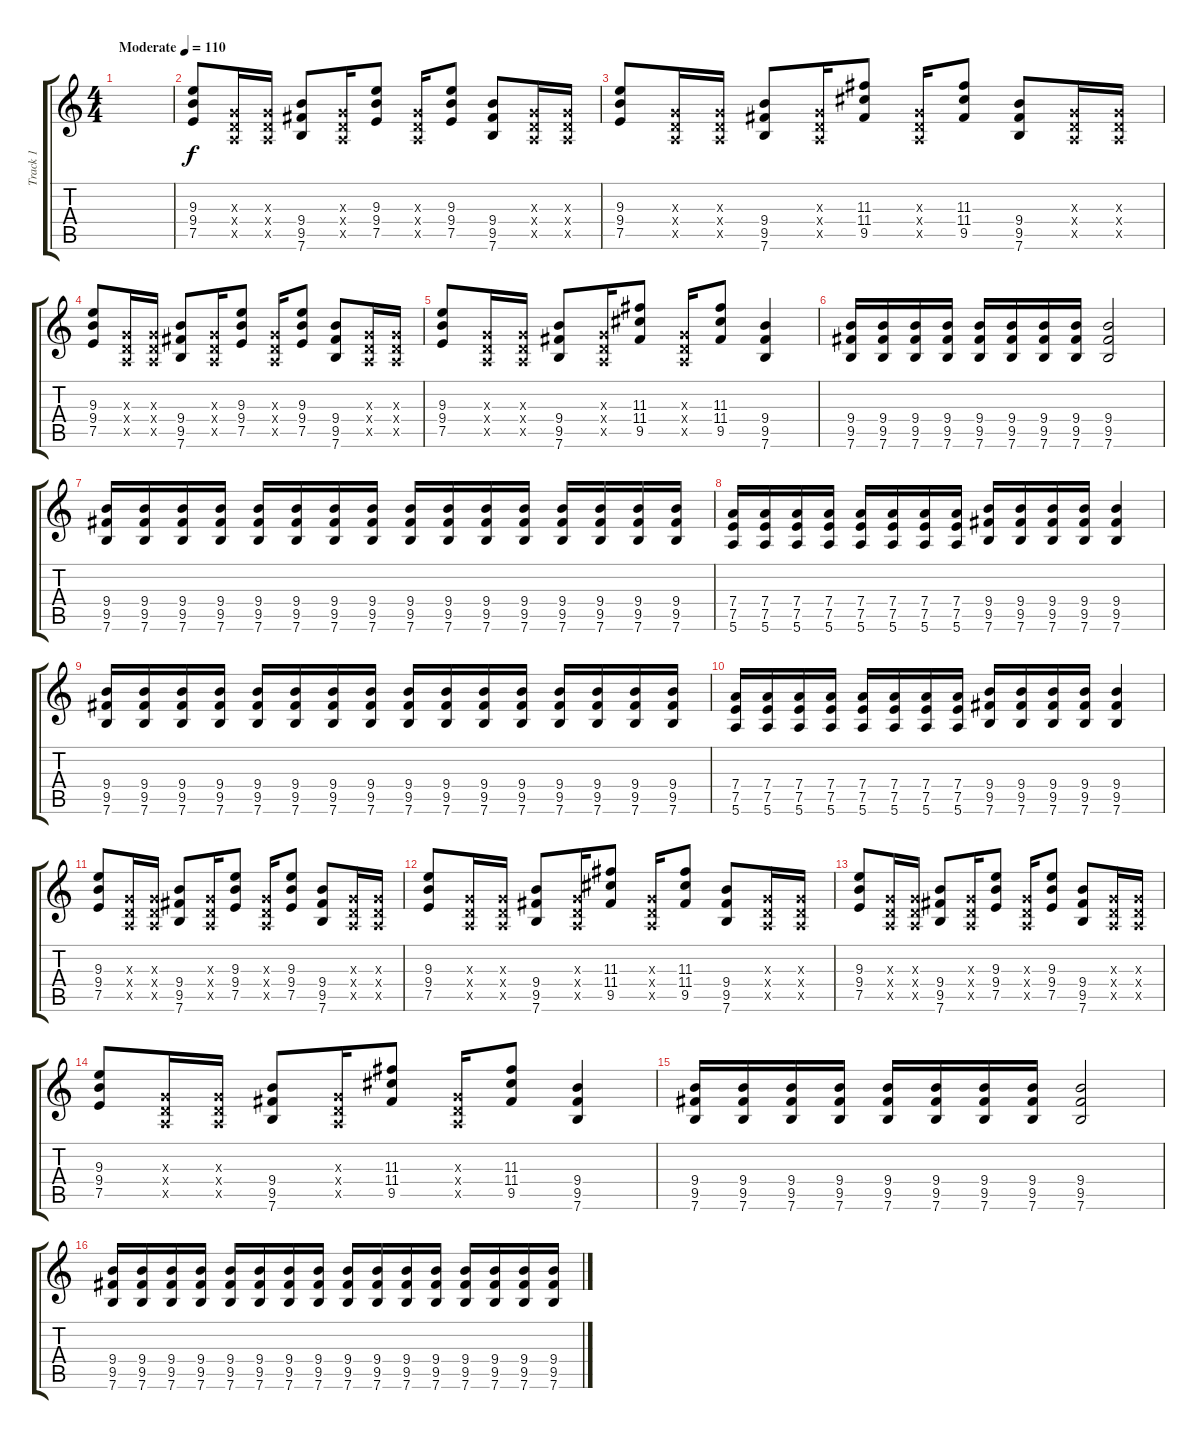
\track ("Track 1" "Track 1") {instrument distortionguitar}
\staff {score tabs}
\tuning (E4 B3 G3 D3 A2 E2) {hide}
\ts (4 4)
\tempo (110 "Moderate")
\clef g2
\ks c
|
(9.3 9.4 7.5).8 (0.3{x} 0.4{x} 0.5{x}).16 (0.3{x} 0.4{x} 0.5{x}).16 (9.4 9.5 7.6).8 (0.3{x} 0.4{x} 0.5{x}).16 (9.3 9.4 7.5).8 (0.3{x} 0.4{x} 0.5{x}).16 (9.3 9.4 7.5).8 (9.4 9.5 7.6).8 (0.3{x} 0.4{x} 0.5{x}).16 (0.3{x} 0.4{x} 0.5{x}).16 |
(9.3 9.4 7.5).8 (0.3{x} 0.4{x} 0.5{x}).16 (0.3{x} 0.4{x} 0.5{x}).16 (9.4 9.5 7.6).8 (0.3{x} 0.4{x} 0.5{x}).16 (11.3 11.4 9.5).8 (0.3{x} 0.4{x} 0.5{x}).16 (11.3 11.4 9.5).8 (9.4 9.5 7.6).8 (0.3{x} 0.4{x} 0.5{x}).16 (0.3{x} 0.4{x} 0.5{x}).16 |
(9.3 9.4 7.5).8 (0.3{x} 0.4{x} 0.5{x}).16 (0.3{x} 0.4{x} 0.5{x}).16 (9.4 9.5 7.6).8 (0.3{x} 0.4{x} 0.5{x}).16 (9.3 9.4 7.5).8 (0.3{x} 0.4{x} 0.5{x}).16 (9.3 9.4 7.5).8 (9.4 9.5 7.6).8 (0.3{x} 0.4{x} 0.5{x}).16 (0.3{x} 0.4{x} 0.5{x}).16 |
(9.3 9.4 7.5).8 (0.3{x} 0.4{x} 0.5{x}).16 (0.3{x} 0.4{x} 0.5{x}).16 (9.4 9.5 7.6).8 (0.3{x} 0.4{x} 0.5{x}).16 (11.3 11.4 9.5).8 (0.3{x} 0.4{x} 0.5{x}).16 (11.3 11.4 9.5).8 (9.4 9.5 7.6).4 |
(9.4 9.5 7.6).16 (9.4 9.5 7.6).16 (9.4 9.5 7.6).16 (9.4 9.5 7.6).16 (9.4 9.5 7.6).16 (9.4 9.5 7.6).16 (9.4 9.5 7.6).16 (9.4 9.5 7.6).16 (9.4 9.5 7.6).2 |
(9.4 9.5 7.6).16 (9.4 9.5 7.6).16 (9.4 9.5 7.6).16 (9.4 9.5 7.6).16 (9.4 9.5 7.6).16 (9.4 9.5 7.6).16 (9.4 9.5 7.6).16 (9.4 9.5 7.6).16 (9.4 9.5 7.6).16 (9.4 9.5 7.6).16 (9.4 9.5 7.6).16 (9.4 9.5 7.6).16 (9.4 9.5 7.6).16 (9.4 9.5 7.6).16 (9.4 9.5 7.6).16 (9.4 9.5 7.6).16 |
(7.4 7.5 5.6).16 (7.4 7.5 5.6).16 (7.4 7.5 5.6).16 (7.4 7.5 5.6).16 (7.4 7.5 5.6).16 (7.4 7.5 5.6).16 (7.4 7.5 5.6).16 (7.4 7.5 5.6).16 (9.4 9.5 7.6).16 (9.4 9.5 7.6).16 (9.4 9.5 7.6).16 (9.4 9.5 7.6).16 (9.4 9.5 7.6).4 |
(9.4 9.5 7.6).16 (9.4 9.5 7.6).16 (9.4 9.5 7.6).16 (9.4 9.5 7.6).16 (9.4 9.5 7.6).16 (9.4 9.5 7.6).16 (9.4 9.5 7.6).16 (9.4 9.5 7.6).16 (9.4 9.5 7.6).16 (9.4 9.5 7.6).16 (9.4 9.5 7.6).16 (9.4 9.5 7.6).16 (9.4 9.5 7.6).16 (9.4 9.5 7.6).16 (9.4 9.5 7.6).16 (9.4 9.5 7.6).16 |
(7.4 7.5 5.6).16 (7.4 7.5 5.6).16 (7.4 7.5 5.6).16 (7.4 7.5 5.6).16 (7.4 7.5 5.6).16 (7.4 7.5 5.6).16 (7.4 7.5 5.6).16 (7.4 7.5 5.6).16 (9.4 9.5 7.6).16 (9.4 9.5 7.6).16 (9.4 9.5 7.6).16 (9.4 9.5 7.6).16 (9.4 9.5 7.6).4 |
(9.3 9.4 7.5).8 (0.3{x} 0.4{x} 0.5{x}).16 (0.3{x} 0.4{x} 0.5{x}).16 (9.4 9.5 7.6).8 (0.3{x} 0.4{x} 0.5{x}).16 (9.3 9.4 7.5).8 (0.3{x} 0.4{x} 0.5{x}).16 (9.3 9.4 7.5).8 (9.4 9.5 7.6).8 (0.3{x} 0.4{x} 0.5{x}).16 (0.3{x} 0.4{x} 0.5{x}).16 |
(9.3 9.4 7.5).8 (0.3{x} 0.4{x} 0.5{x}).16 (0.3{x} 0.4{x} 0.5{x}).16 (9.4 9.5 7.6).8 (0.3{x} 0.4{x} 0.5{x}).16 (11.3 11.4 9.5).8 (0.3{x} 0.4{x} 0.5{x}).16 (11.3 11.4 9.5).8 (9.4 9.5 7.6).8 (0.3{x} 0.4{x} 0.5{x}).16 (0.3{x} 0.4{x} 0.5{x}).16 |
(9.3 9.4 7.5).8 (0.3{x} 0.4{x} 0.5{x}).16 (0.3{x} 0.4{x} 0.5{x}).16 (9.4 9.5 7.6).8 (0.3{x} 0.4{x} 0.5{x}).16 (9.3 9.4 7.5).8 (0.3{x} 0.4{x} 0.5{x}).16 (9.3 9.4 7.5).8 (9.4 9.5 7.6).8 (0.3{x} 0.4{x} 0.5{x}).16 (0.3{x} 0.4{x} 0.5{x}).16 |
(9.3 9.4 7.5).8 (0.3{x} 0.4{x} 0.5{x}).16 (0.3{x} 0.4{x} 0.5{x}).16 (9.4 9.5 7.6).8 (0.3{x} 0.4{x} 0.5{x}).16 (11.3 11.4 9.5).8 (0.3{x} 0.4{x} 0.5{x}).16 (11.3 11.4 9.5).8 (9.4 9.5 7.6).4 |
(9.4 9.5 7.6).16 (9.4 9.5 7.6).16 (9.4 9.5 7.6).16 (9.4 9.5 7.6).16 (9.4 9.5 7.6).16 (9.4 9.5 7.6).16 (9.4 9.5 7.6).16 (9.4 9.5 7.6).16 (9.4 9.5 7.6).2 |
(9.4 9.5 7.6).16 (9.4 9.5 7.6).16 (9.4 9.5 7.6).16 (9.4 9.5 7.6).16 (9.4 9.5 7.6).16 (9.4 9.5 7.6).16 (9.4 9.5 7.6).16 (9.4 9.5 7.6).16 (9.4 9.5 7.6).16 (9.4 9.5 7.6).16 (9.4 9.5 7.6).16 (9.4 9.5 7.6).16 (9.4 9.5 7.6).16 (9.4 9.5 7.6).16 (9.4 9.5 7.6).16 (9.4 9.5 7.6).16
